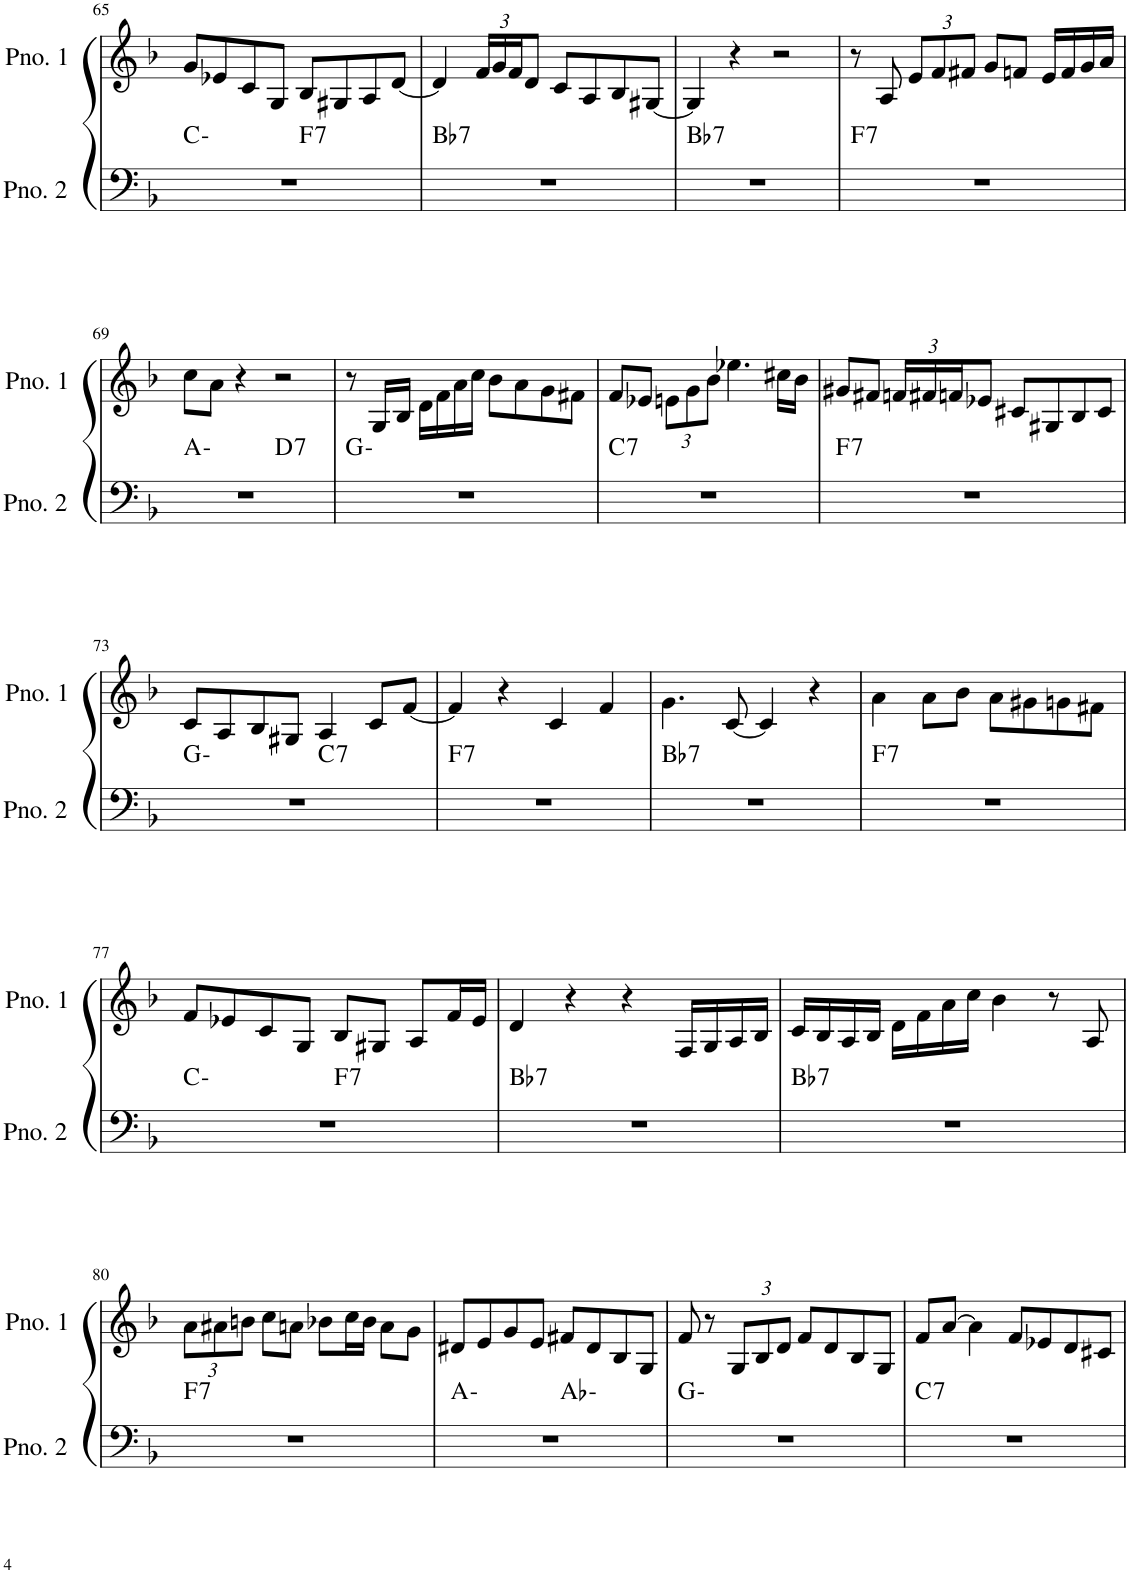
**kern	**harte	**kern
*part2	*part2	*part1
*staff2	*	*staff1
*I"ピアノ 2	*	*I"ピアノ 1
!!LO:PB:g=z
*clefF4	*	*clefG2
*k[b-]	*	*k[b-]
*M4/4	*	*M4/4
=65	=65	=65
*^	*	*
1r	2ryy	C:min	8g/L
.	.	.	8e-X/
.	.	.	8c/
.	.	.	8G/J
!	!	!LO:H:kt=7	!
.	2ryy	F:7	8B-/L
.	.	.	8G#X/
.	.	.	8A/
.	.	.	[8d/J
=66	=66	=66	=66
!	!	!LO:H:kt=7	!
*v	*v	*	*
1r	Bb:7	4d/]
*	*	*Xbrackettup
.	.	24f/LL
.	.	24g/
.	.	24f/J
.	.	8d/J
.	.	8c/L
.	.	8A/
.	.	8B-/
.	.	[8G#X/J
=67	=67	=67
!	!LO:H:kt=7	!
1r	Bb:7	4G#/]
.	.	4r
.	.	2r
=68	=68	=68
!	!LO:H:kt=7	!
1r	F:7	8r
.	.	8A/
.	.	12e/L
.	.	12f/
.	.	12f#X/J
.	.	8g/L
.	.	8fn/J
.	.	16e/LL
.	.	16f/
.	.	16g/
.	.	16a/JJ
!!LO:LB:g=z
=69	=69	=69
*^	*	*
1r	2ryy	A:min	8cc\L
.	.	.	8a\J
.	.	.	4r
!	!	!LO:H:kt=7	!
.	2ryy	D:7	2r
*v	*v	*	*
=70	=70	=70
1r	G:min	8r
.	.	16G/LL
.	.	16B-/JJ
.	.	16d\LL
.	.	16f\
.	.	16a\
.	.	16cc\JJ
.	.	8b-\L
.	.	8a\
.	.	8g\
.	.	8f#X\J
=71	=71	=71
!	!LO:H:kt=7	!
1r	C:7	8f/L
.	.	8e-X/J
.	.	12en\L
.	.	12g\
.	.	12b-\J
.	.	4.ee-X\
.	.	16cc#X\LL
.	.	16b-\JJ
=72	=72	=72
!	!LO:H:kt=7	!
1r	F:7	8g#X/L
.	.	8f#X/J
.	.	24fn/LL
.	.	24f#X/
.	.	24fn/J
.	.	8e-X/J
.	.	8c#X/L
.	.	8G#X/
.	.	8B-/
.	.	8c#/J
!!LO:LB:g=z
=73	=73	=73
*^	*	*
1r	2ryy	G:min	8c/L
.	.	.	8A/
.	.	.	8B-/
.	.	.	8G#X/J
!	!	!LO:H:kt=7	!
.	2ryy	C:7	4A/
.	.	.	8c/L
.	.	.	[8f/J
=74	=74	=74	=74
!	!	!LO:H:kt=7	!
*v	*v	*	*
1r	F:7	4f/]
.	.	4r
.	.	4c/
.	.	4f/
=75	=75	=75
!	!LO:H:kt=7	!
1r	Bb:7	4.g\
.	.	[8c/
.	.	4c/]
.	.	4r
=76	=76	=76
!	!LO:H:kt=7	!
1r	F:7	4a\
.	.	8a\L
.	.	8b-\J
.	.	8a\L
.	.	8g#X\
.	.	8gn\
.	.	8f#X\J
!!LO:LB:g=z
=77	=77	=77
*^	*	*
1r	2ryy	C:min	8f/L
.	.	.	8e-X/
.	.	.	8c/
.	.	.	8G/J
!	!	!LO:H:kt=7	!
.	2ryy	F:7	8B-/L
.	.	.	8G#X/J
.	.	.	8A/L
.	.	.	16f/L
.	.	.	16e-/JJ
=78	=78	=78	=78
!	!	!LO:H:kt=7	!
*v	*v	*	*
1r	Bb:7	4d/
.	.	4r
.	.	4r
.	.	16F/LL
.	.	16G/
.	.	16A/
.	.	16B-/JJ
=79	=79	=79
!	!LO:H:kt=7	!
1r	Bb:7	16c/LL
.	.	16B-/
.	.	16A/
.	.	16B-/JJ
.	.	16d\LL
.	.	16f\
.	.	16a\
.	.	16cc\JJ
.	.	4b-\
.	.	8r
.	.	8A/
!!LO:LB:g=z
=80	=80	=80
!	!LO:H:kt=7	!
1r	F:7	12a\L
.	.	12a#X\
.	.	12bn\J
.	.	8cc\L
.	.	8an\J
.	.	8b-X\L
.	.	16cc\L
.	.	16b-\JJ
.	.	8a\L
.	.	8g\J
=81	=81	=81
*^	*	*
1r	2ryy	A:min	8d#X/L
.	.	.	8e/
.	.	.	8g/
.	.	.	8e/J
.	2ryy	Ab:min	8f#X/L
.	.	.	8d#/
.	.	.	8B-/
.	.	.	8G/J
*v	*v	*	*
=82	=82	=82
1r	G:min	8f/
.	.	8r
.	.	12G/L
.	.	12B-/
.	.	12d/J
.	.	8f/L
.	.	8d/
.	.	8B-/
.	.	8G/J
=83	=83	=83
!	!LO:H:kt=7	!
1r	C:7	8f/L
.	.	[8a/J
.	.	4a\]
.	.	8f/L
.	.	8e-X/
.	.	8d/
.	.	8c#X/J
=	=	=
*-	*-	*-
